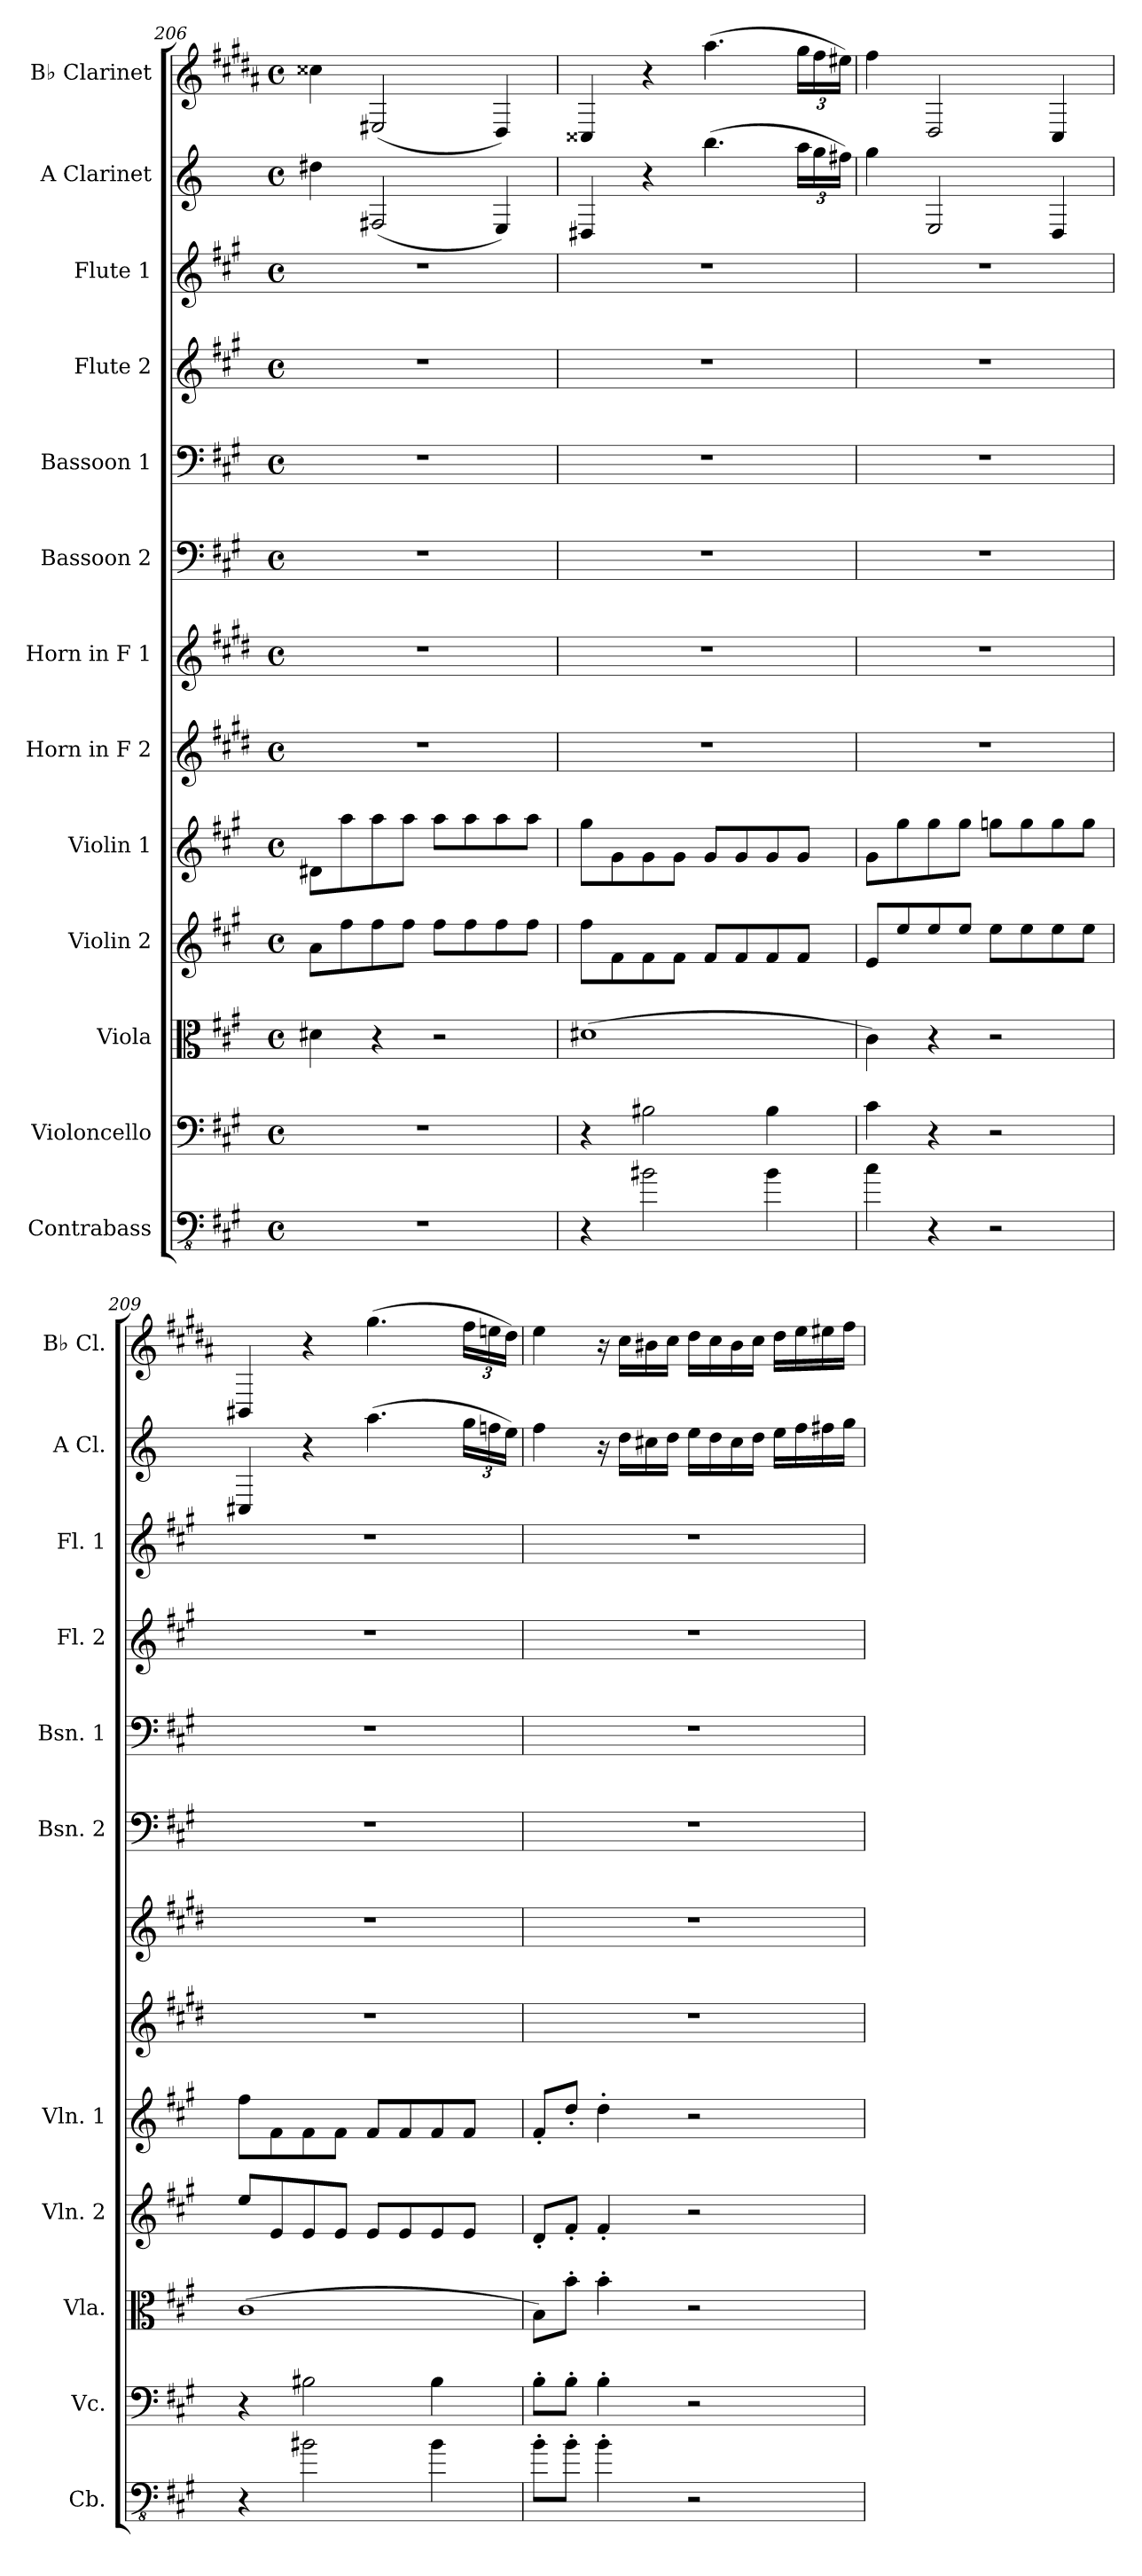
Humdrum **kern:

**kern	**kern	**kern	**kern	**kern	**kern	**kern	**kern	**kern	**kern	**kern	**kern	**kern
*part13	*part12	*part11	*part10	*part9	*part8	*part7	*part6	*part5	*part4	*part3	*part2	*part1
*staff13	*staff12	*staff11	*staff10	*staff9	*staff8	*staff7	*staff6	*staff5	*staff4	*staff3	*staff2	*staff1
*I"Contrabass	*I"Violoncello	*I"Viola	*I"Violin 2	*I"Violin 1	*I"Horn in F 2	*I"Horn in F 1	*I"Bassoon 2	*I"Bassoon 1	*I"Flute 2	*I"Flute 1	*I"A Clarinet	*I"B♭ Clarinet
*I'Cb.	*I'Vc.	*I'Vla.	*I'Vln. 2	*I'Vln. 1	*	*	*I'Bsn. 2	*I'Bsn. 1	*I'Fl. 2	*I'Fl. 1	*I'A Cl.	*I'B♭ Cl.
*clefFv4	*clefF4	*clefC3	*clefG2	*clefG2	*clefG2	*clefG2	*clefF4	*clefF4	*clefG2	*clefG2	*clefG2	*clefG2
*ITrd7c12	*	*	*	*	*ITrd4c7	*ITrd4c7	*	*	*	*	*ITrd2c3	*ITrd1c2
*k[f#c#g#]	*k[f#c#g#]	*k[f#c#g#]	*k[f#c#g#]	*k[f#c#g#]	*k[f#c#g#]	*k[f#c#g#]	*k[f#c#g#]	*k[f#c#g#]	*k[f#c#g#]	*k[f#c#g#]	*k[f#c#g#]	*k[f#c#g#]
*M4/4	*M4/4	*M4/4	*M4/4	*M4/4	*M4/4	*M4/4	*M4/4	*M4/4	*M4/4	*M4/4	*M4/4	*M4/4
*met(c)	*met(c)	*met(c)	*met(c)	*met(c)	*met(c)	*met(c)	*met(c)	*met(c)	*met(c)	*met(c)	*met(c)	*met(c)
=206	=206	=206	=206	=206	=206	=206	=206	=206	=206	=206	=206	=206
1r	1r	4d#X\	8a\L	8d#X\L	1r	1r	1r	1r	1r	1r	4b#X\	4b#X\
.	.	.	8ff#\	8aa\	.	.	.	.	.	.	.	.
.	.	4r	8ff#\	8aa\	.	.	.	.	.	.	(<2D#X/	(<2D#X/
.	.	.	8ff#\J	8aa\J	.	.	.	.	.	.	.	.
.	.	2r	8ff#\L	8aa\L	.	.	.	.	.	.	.	.
.	.	.	8ff#\	8aa\	.	.	.	.	.	.	.	.
.	.	.	8ff#\	8aa\	.	.	.	.	.	.	4C#/)	4C#/)
.	.	.	8ff#\J	8aa\J	.	.	.	.	.	.	.	.
=207	=207	=207	=207	=207	=207	=207	=207	=207	=207	=207	=207	=207
4r	4r	(>1d#X	8ff#\L	8gg#\L	1r	1r	1r	1r	1r	1r	4BB#X/	4BB#X/
.	.	.	8f#\	8g#\	.	.	.	.	.	.	.	.
2BB#X\	2B#X\	.	8f#\	8g#\	.	.	.	.	.	.	4r	4r
.	.	.	8f#\J	8g#\J	.	.	.	.	.	.	.	.
.	.	.	8f#/L	8g#/L	.	.	.	.	.	.	(>4.gg#\	(>4.gg#\
.	.	.	8f#/	8g#/	.	.	.	.	.	.	.	.
4BB#\	4B#\	.	8f#/	8g#/	.	.	.	.	.	.	.	.
*	*	*	*	*	*	*	*	*	*	*	*Xbrackettup	*Xbrackettup
.	.	.	8f#/J	8g#/J	.	.	.	.	.	.	24ff#\LL	24ff#\LL
.	.	.	.	.	.	.	.	.	.	.	24ee\	24ee\
.	.	.	.	.	.	.	.	.	.	.	24dd#X\JJ)	24dd#X\JJ)
!!LO:PB:g=z
=208	=208	=208	=208	=208	=208	=208	=208	=208	=208	=208	=208	=208
4C#\	4c#\	4c#\)	8e/L	8g#\L	1r	1r	1r	1r	1r	1r	4ee\	4ee\
.	.	.	8ee/	8gg#\	.	.	.	.	.	.	.	.
4r	4r	4r	8ee/	8gg#\	.	.	.	.	.	.	2C#/	2C#/
.	.	.	8ee/J	8gg#\J	.	.	.	.	.	.	.	.
2r	2r	2r	8ee\L	8ggn\L	.	.	.	.	.	.	.	.
.	.	.	8ee\	8gg\	.	.	.	.	.	.	.	.
.	.	.	8ee\	8gg\	.	.	.	.	.	.	4BB/	4BB/
.	.	.	8ee\J	8gg\J	.	.	.	.	.	.	.	.
=209	=209	=209	=209	=209	=209	=209	=209	=209	=209	=209	=209	=209
4r	4r	(>1c#	8ee/L	8ff#\L	1r	1r	1r	1r	1r	1r	4AA#X/	4AA#X/
.	.	.	8e/	8f#\	.	.	.	.	.	.	.	.
2BB#X\	2B#X\	.	8e/	8f#\	.	.	.	.	.	.	4r	4r
.	.	.	8e/J	8f#\J	.	.	.	.	.	.	.	.
.	.	.	8e/L	8f#/L	.	.	.	.	.	.	(>4.ff#\	(>4.ff#\
.	.	.	8e/	8f#/	.	.	.	.	.	.	.	.
4BB#\	4B#\	.	8e/	8f#/	.	.	.	.	.	.	.	.
.	.	.	8e/J	8f#/J	.	.	.	.	.	.	24ee\LL	24ee\LL
.	.	.	.	.	.	.	.	.	.	.	24ddn\	24ddn\
.	.	.	.	.	.	.	.	.	.	.	24cc#\JJ)	24cc#\JJ)
=210	=210	=210	=210	=210	=210	=210	=210	=210	=210	=210	=210	=210
8BB'\L	8B'\L	8B\L)	8d'/L	8f#'/L	1r	1r	1r	1r	1r	1r	4dd\	4dd\
8BB'\J	8B'\J	8b'\J	8f#'/J	8dd'/J	.	.	.	.	.	.	.	.
4BB'\	4B'\	4b'\	4f#'/	4dd'\	.	.	.	.	.	.	16r	16r
.	.	.	.	.	.	.	.	.	.	.	16b\LL	16b\LL
.	.	.	.	.	.	.	.	.	.	.	16a#X\	16a#X\
.	.	.	.	.	.	.	.	.	.	.	16b\JJ	16b\JJ
2r	2r	2r	2r	2r	.	.	.	.	.	.	16cc#\LL	16cc#\LL
.	.	.	.	.	.	.	.	.	.	.	16b\	16b\
.	.	.	.	.	.	.	.	.	.	.	16a#\	16a#\
.	.	.	.	.	.	.	.	.	.	.	16b\JJ	16b\JJ
.	.	.	.	.	.	.	.	.	.	.	16cc#\LL	16cc#\LL
.	.	.	.	.	.	.	.	.	.	.	16dd\	16dd\
.	.	.	.	.	.	.	.	.	.	.	16dd#X\	16dd#X\
.	.	.	.	.	.	.	.	.	.	.	16ee\JJ	16ee\JJ
=	=	=	=	=	=	=	=	=	=	=	=	=
*-	*-	*-	*-	*-	*-	*-	*-	*-	*-	*-	*-	*-
